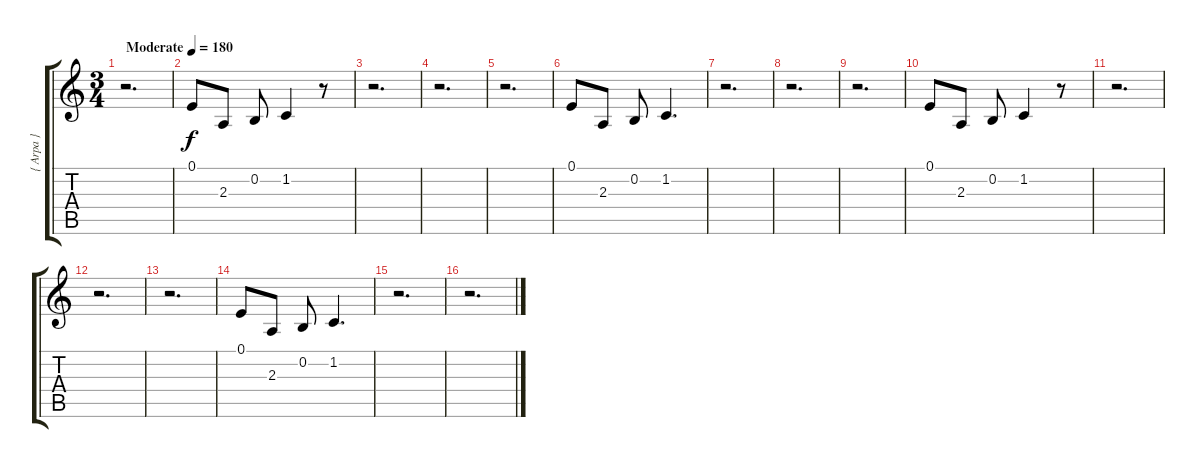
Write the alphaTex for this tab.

\track ("{ Arpa }" "{ Arpa }") {instrument orchestralharp}
\staff {score tabs}
\tuning (E4 B3 G3 D3 A2 E2) {hide}
\ts (3 4)
\tempo (180 "Moderate")
\clef g2
\ks c
r.2{d dy f instrument orchestralharp} |
0.1.8 2.3.8 0.2.8 1.2.4 r.8 |
r.2{d} |
r.2{d} |
r.2{d} |
0.1.8 2.3.8 0.2.8 1.2.4{d} |
r.2{d} |
r.2{d} |
r.2{d} |
0.1.8 2.3.8 0.2.8 1.2.4 r.8 |
r.2{d} |
r.2{d} |
r.2{d} |
0.1.8 2.3.8 0.2.8 1.2.4{d} |
r.2{d} |
r.2{d}
